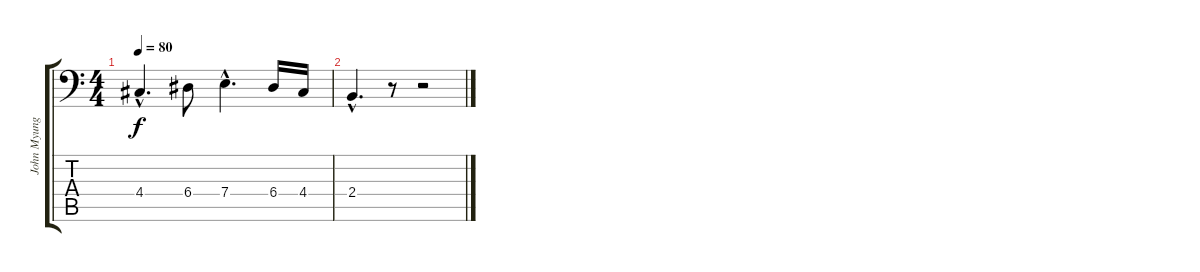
\track ("John Myung - 6 Strings Bass" "John Myung") {instrument acousticbass}
\staff {score tabs}
\tuning (C3 G2 D2 A1 E1 B0) {hide}
\ts (4 4)
\tempo 80
\clef f4
\ks c
4.4{hac}.4{d dy f volume 6} 6.4.8 7.4{hac}.4{d} 6.4.16 4.4.16 |
2.4{hac}.4{d volume 4} r.8 r.2
